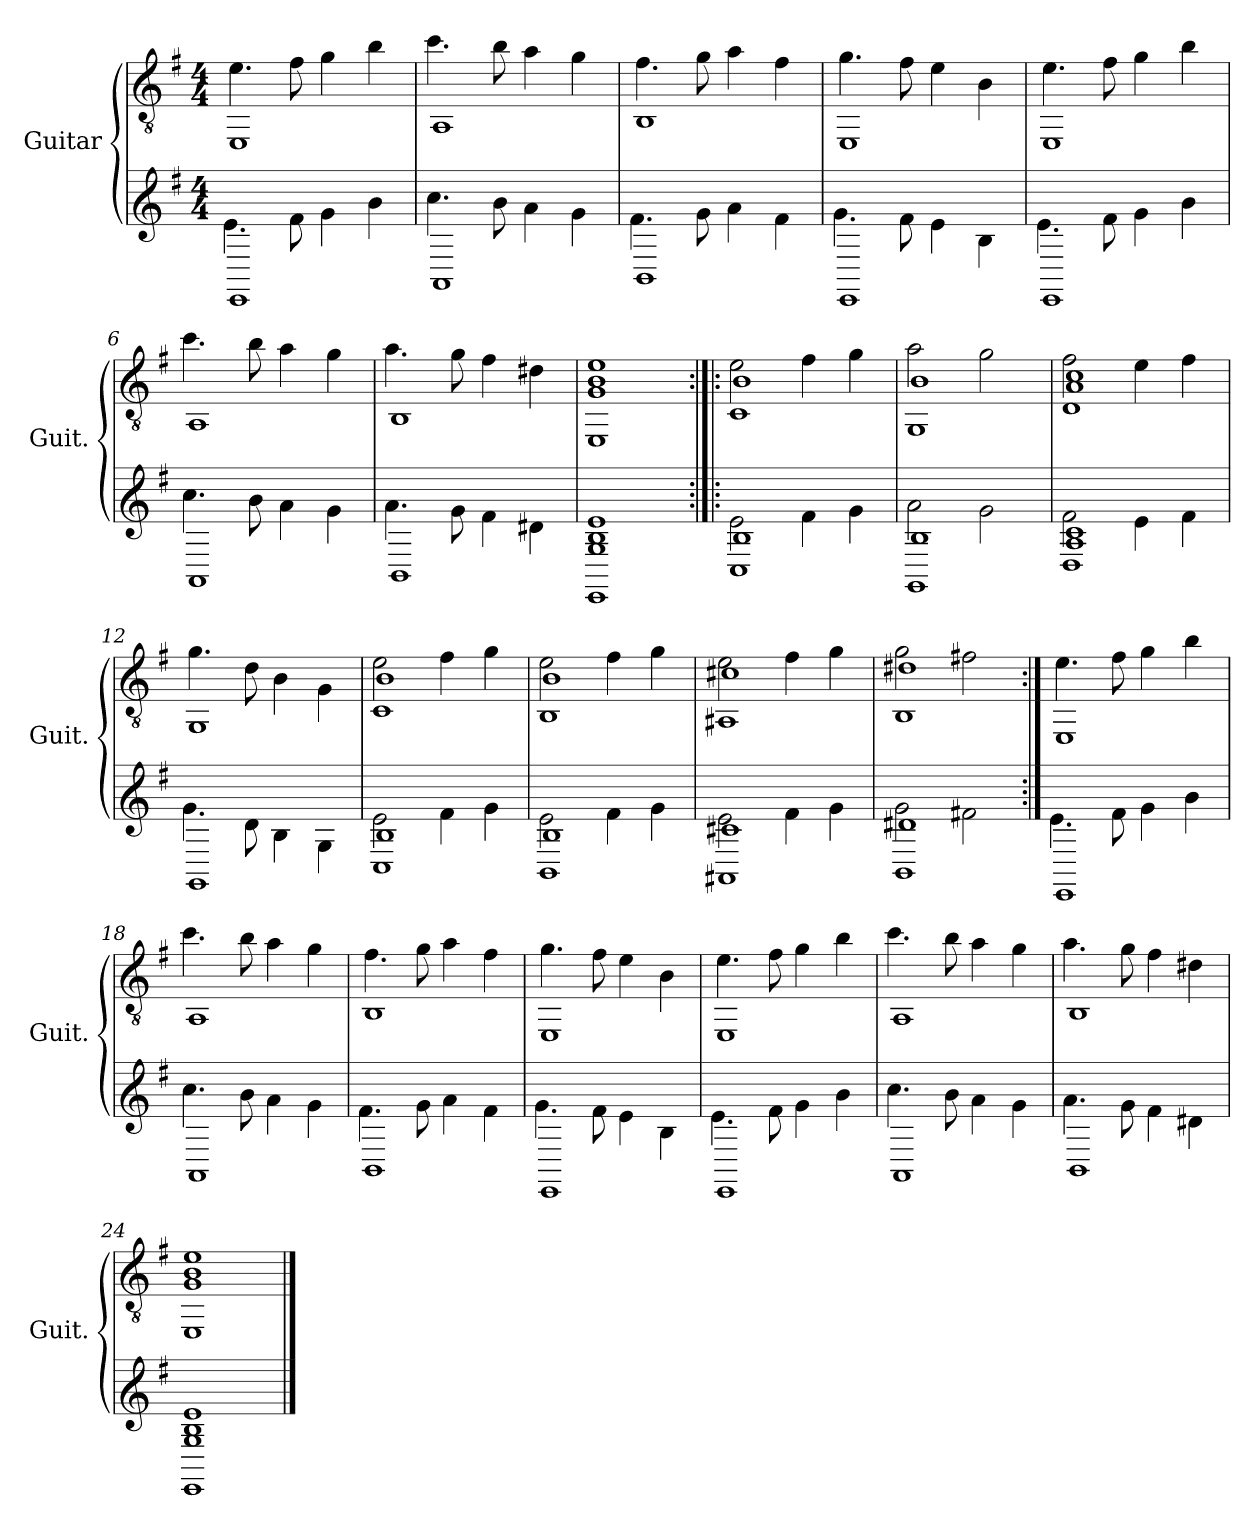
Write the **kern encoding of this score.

**kern	**kern
*part1	*part1
*staff2	*staff1
*I"Guitar	*
*I'Guit.	*
*stria6	*
*	*clefGv2
*k[f#]	*k[f#]
*M4/4	*M4/4
=1	=1
*^	*^
1EE	4.e	1EE	4.e\
.	8f#	.	8f#\
.	4g	.	4g\
.	4b	.	4b\
=2	=2	=2	=2
1AA	4.cc	1AA	4.cc\
.	8b	.	8b\
.	4a	.	4a\
.	4g	.	4g\
=3	=3	=3	=3
1BB	4.f#	1BB	4.f#\
.	8g	.	8g\
.	4a	.	4a\
.	4f#	.	4f#\
=4	=4	=4	=4
1EE	4.g	1EE	4.g\
.	8f#	.	8f#\
.	4e	.	4e\
.	4B	.	4B\
=5	=5	=5	=5
1EE	4.e	1EE	4.e\
.	8f#	.	8f#\
.	4g	.	4g\
.	4b	.	4b\
=6	=6	=6	=6
1AA	4.cc	1AA	4.cc\
.	8b	.	8b\
.	4a	.	4a\
.	4g	.	4g\
=7	=7	=7	=7
1BB	4.a	1BB	4.a\
.	8g	.	8g\
.	4f#	.	4f#\
.	4d#X	.	4d#X\
!!LO:LB:g=z
=8	=8	=8	=8
*^	*^	*^	*^
1EE	1G	1B	1e	1EE	1G	1B	1e
*	*	*v	*v	*	*	*	*
*	*	*	*	*	*v	*v
=9:|!|:	=9:|!|:	=9:|!|:	=9:|!|:	=9:|!|:	=9:|!|:
1C	2e	1B	1C	2e\	1B
.	4f#	.	.	4f#\	.
.	4g	.	.	4g\	.
=10	=10	=10	=10	=10	=10
1GG	2a	1B	1GG	2a\	1B
.	2g	.	.	2g\	.
=11	=11	=11	=11	=11	=11
*	*	*^	*	*	*^
1D	2f#	1A	1c	1D	2f#\	1A	1c
.	4e	.	.	.	4e\	.	.
.	4f#	.	.	.	4f#\	.	.
*	*v	*v	*v	*	*	*	*
*	*	*	*v	*v	*v
=12	=12	=12	=12
1GG	4.g	1GG	4.g\
.	8d	.	8d\
.	4B	.	4B\
.	4G	.	4G\
=13	=13	=13	=13
*	*^	*	*^
1C	2e	1B	1C	2e\	1B
.	4f#	.	.	4f#\	.
.	4g	.	.	4g\	.
=14	=14	=14	=14	=14	=14
1BB	2e	1B	1BB	2e\	1B
.	4f#	.	.	4f#\	.
.	4g	.	.	4g\	.
=15	=15	=15	=15	=15	=15
1AA#X	2e	1c#X	1AA#X	2e\	1c#X
.	4f#	.	.	4f#\	.
.	4g	.	.	4g\	.
=16	=16	=16	=16	=16	=16
1BB	2g	1d#X	1BB	2g\	1d#X
.	2f#X	.	.	2f#X\	.
*	*v	*v	*	*	*
*	*	*	*v	*v
!!LO:LB:g=z
=17:|!	=17:|!	=17:|!	=17:|!
1EE	4.e	1EE	4.e\
.	8f#	.	8f#\
.	4g	.	4g\
.	4b	.	4b\
=18	=18	=18	=18
1AA	4.cc	1AA	4.cc\
.	8b	.	8b\
.	4a	.	4a\
.	4g	.	4g\
=19	=19	=19	=19
1BB	4.f#	1BB	4.f#\
.	8g	.	8g\
.	4a	.	4a\
.	4f#	.	4f#\
=20	=20	=20	=20
1EE	4.g	1EE	4.g\
.	8f#	.	8f#\
.	4e	.	4e\
.	4B	.	4B\
=21	=21	=21	=21
1EE	4.e	1EE	4.e\
.	8f#	.	8f#\
.	4g	.	4g\
.	4b	.	4b\
=22	=22	=22	=22
1AA	4.cc	1AA	4.cc\
.	8b	.	8b\
.	4a	.	4a\
.	4g	.	4g\
=23	=23	=23	=23
1BB	4.a	1BB	4.a\
.	8g	.	8g\
.	4f#	.	4f#\
.	4d#X	.	4d#X\
!!LO:LB:g=z
=24	=24	=24	=24
*^	*^	*^	*^
1EE	1G	1B	1e	1EE	1G	1B	1e
*v	*v	*v	*v	*	*	*	*
*	*v	*v	*v	*v
==	==
*-	*-
